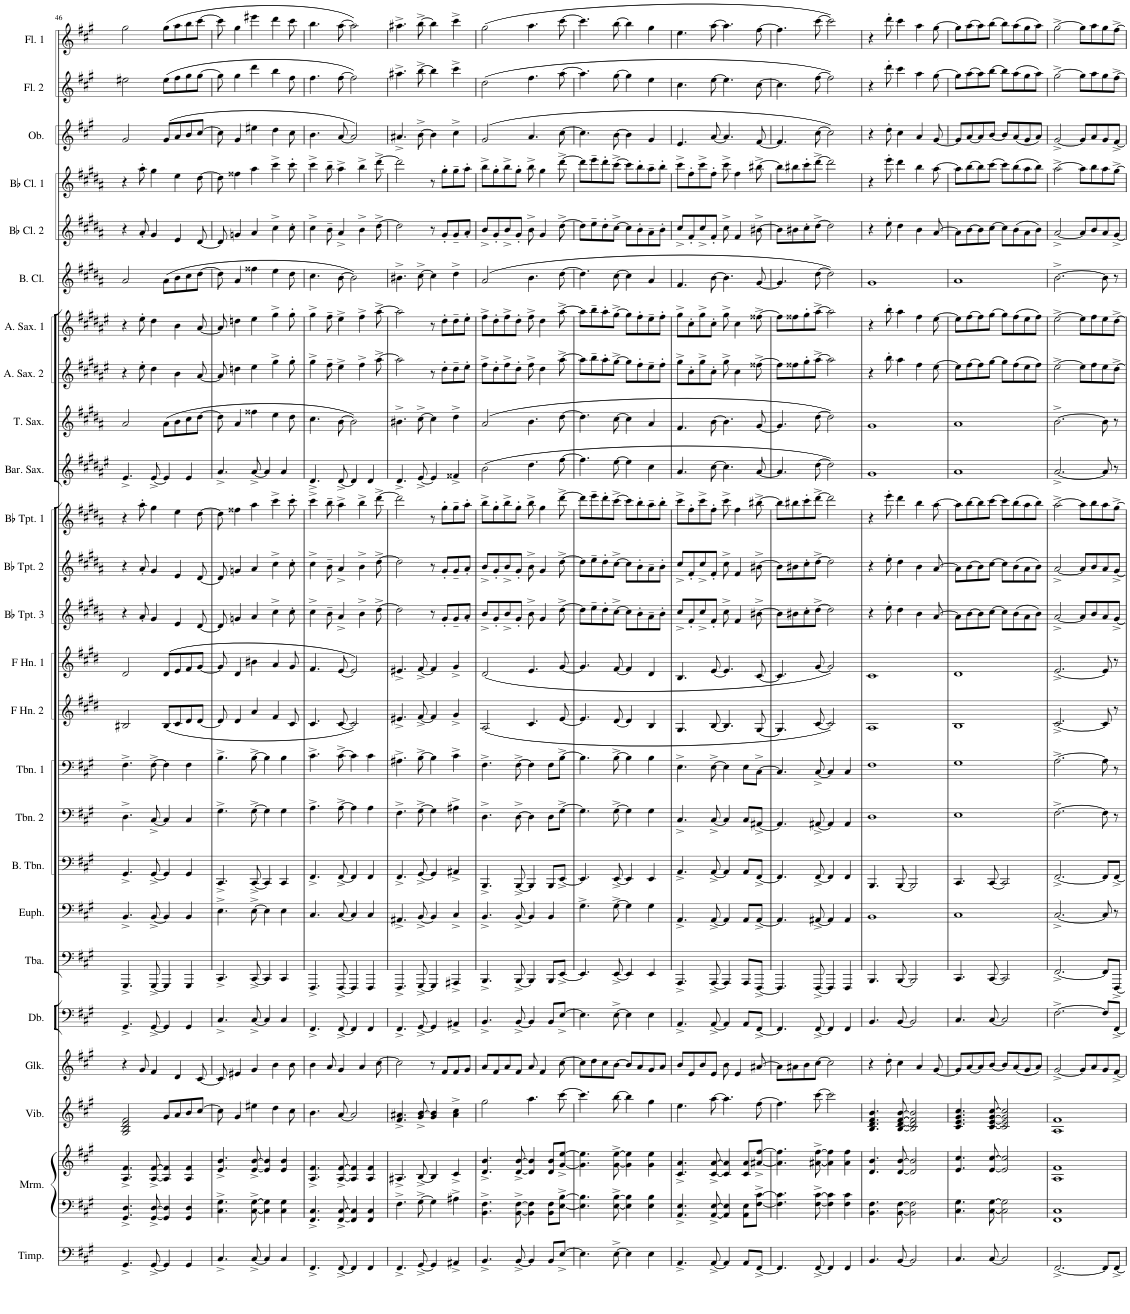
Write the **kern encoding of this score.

**kern	**kern	**kern	**kern	**kern	**kern	**kern	**kern	**kern	**kern	**kern	**kern	**kern	**kern	**kern	**kern	**kern	**kern	**kern	**kern	**kern	**kern	**kern	**kern	**kern	**kern
*part25	*part24	*part24	*part23	*part22	*part21	*part20	*part19	*part18	*part17	*part16	*part15	*part14	*part13	*part12	*part11	*part10	*part9	*part8	*part7	*part6	*part5	*part4	*part3	*part2	*part1
*staff26	*staff25	*staff24	*staff23	*staff22	*staff21	*staff20	*staff19	*staff18	*staff17	*staff16	*staff15	*staff14	*staff13	*staff12	*staff11	*staff10	*staff9	*staff8	*staff7	*staff6	*staff5	*staff4	*staff3	*staff2	*staff1
*I"Timpani	*I"Marimba	*	*I"Vibraphone	*I"Glockenspiel	*I"Double Bass	*I"Tuba	*I"Euphonium	*I"Bass Trombone	*I"Trombone 2	*I"Trombone 1	*I"F Horn 2	*I"F Horn 1	*I"Bb Trumpet 3	*I"Bb Trumpet 2	*I"Bb Trumpet 1	*I"Baritone Saxophone	*I"Tenor Saxophone	*I"Alto Saxophone 2	*I"Alto Saxophone 1	*I"Bass Clarinet	*I"Bb Clarinet 2	*I"Bb Clarinet 1	*I"Oboe	*I"Flute 2	*I"Flute 1
*I'Timp.	*I'Mrm.	*	*I'Vib.	*I'Glk.	*I'Db.	*I'Tba.	*I'Euph.	*I'B. Tbn.	*I'Tbn. 2	*I'Tbn. 1	*I'F Hn. 2	*I'F Hn. 1	*I'Bb Tpt. 3	*I'Bb Tpt. 2	*I'Bb Tpt. 1	*I'Bar. Sax.	*I'T. Sax.	*I'A. Sax. 2	*I'A. Sax. 1	*I'B. Cl.	*I'Bb Cl. 2	*I'Bb Cl. 1	*I'Ob.	*I'Fl. 2	*I'Fl. 1
!!LO:PB:g=z
*clefF4	*clefF4	*clefG2	*clefG2	*clefG2	*clefF4	*clefF4	*clefF4	*clefF4	*clefF4	*clefF4	*clefG2	*clefG2	*clefG2	*clefG2	*clefG2	*clefG2	*clefG2	*clefG2	*clefG2	*clefG2	*clefG2	*clefG2	*clefG2	*clefG2	*clefG2
*	*	*	*	*Trd-14c-24	*Trd7c12	*	*	*	*	*	*Trd4c7	*Trd4c7	*Trd1c2	*Trd1c2	*Trd1c2	*Trd12c21	*Trd8c14	*Trd5c9	*Trd5c9	*Trd8c14	*Trd1c2	*Trd1c2	*	*	*
*k[f#c#g#]	*k[f#c#g#]	*k[f#c#g#]	*k[f#c#g#]	*k[f#c#g#]	*k[f#c#g#]	*k[f#c#g#]	*k[f#c#g#]	*k[f#c#g#]	*k[f#c#g#]	*k[f#c#g#]	*k[f#c#g#d#]	*k[f#c#g#d#]	*k[f#c#g#d#a#]	*k[f#c#g#d#a#]	*k[f#c#g#d#a#]	*k[f#c#g#d#a#e#]	*k[f#c#g#d#a#]	*k[f#c#g#d#a#e#]	*k[f#c#g#d#a#e#]	*k[f#c#g#d#a#]	*k[f#c#g#d#a#]	*k[f#c#g#d#a#]	*k[f#c#g#]	*k[f#c#g#]	*k[f#c#g#]
*M4/4	*M4/4	*M4/4	*M4/4	*M4/4	*M4/4	*M4/4	*M4/4	*M4/4	*M4/4	*M4/4	*M4/4	*M4/4	*M4/4	*M4/4	*M4/4	*M4/4	*M4/4	*M4/4	*M4/4	*M4/4	*M4/4	*M4/4	*M4/4	*M4/4	*M4/4
=46	=46	=46	=46	=46	=46	=46	=46	=46	=46	=46	=46	=46	=46	=46	=46	=46	=46	=46	=46	=46	=46	=46	=46	=46	=46
4.GG#^/	4.GG#/^ 4.D/^	4.A/^ 4.f#/^	2G#/ 2B/ 2d/ 2f#/	4r	4.GG#^/	4.GGG#^/	4.BB^/	4.GG#^/	4.D^\	4.F#^\	2B#X/	2d#/	4r	4r	4r	4.e#^/	2a#/	4r	4r	2a#/	4r	4r	2g#/	2ee#X\	2gg#\
.	.	.	.	8g#/	.	.	.	.	.	.	.	.	8a#'/	8a#'/	8aa#'\	.	.	8ee#'\	8ee#'\	.	8a#'/	8aa#'\	.	.	.
[8GG#^/	[8GG#/^ [8D/^	[8A/^ [8f#/^	.	4f#/	[8GG#^/	[8GGG#^/	[8BB^/	[8GG#^/	[8C#^/	[8F#^\	.	.	4g#/	4g#/	4gg#\	[8e#^/	.	4dd#\	4dd#\	.	4g#/	4gg#\	.	.	.
4GG#/]	4GG#/] 4D/]	4A/] 4f#/]	8g#/L	.	4GG#/]	4GGG#/]	4BB/]	4GG#/]	4C#/]	4F#\]	(8B#/L	(8d#/L	.	.	.	4e#/]	(8a#\L	.	.	(8a#\L	.	.	(8g#/L	(8ee#\L	(8gg#\L
.	.	.	8a/	4d/	.	.	.	.	.	.	8c#/	8e/	4e/	4e/	4ee\	.	8b\	4b\	4b\	8b\	4e/	4ee\	8a/	8ff#\	8aa\
4GG#/	4GG#/ 4D/	4A/ 4f#/	8b/	.	4GG#/	4GGG#/	4BB/	4GG#/	4C#/	4F#\	8d#/	8f#/	.	.	.	4e#/	8cc#\	.	.	8cc#\	.	.	8b/	8gg#\	8bb\
.	.	.	[8cc#/J	[8c#/	.	.	.	.	.	.	[8d#/J	[8g#/J	[8d#/	[8d#/	[8dd#\	.	[8dd#\J	[8a#/	[8a#/	[8dd#\J	[8d#/	[8dd#\	[8cc#/J	[8gg#\J	[8ccc#\J
=47	=47	=47	=47	=47	=47	=47	=47	=47	=47	=47	=47	=47	=47	=47	=47	=47	=47	=47	=47	=47	=47	=47	=47	=47	=47
4.C#^/	4.C#\^ 4.G#\^	4.e/^ 4.b/^	8cc#\]	8c#/]	4.C#^/	4.CC#^/	4.E^\	4.CC#^/	4.G#^\	4.B^\	8d#/]	8g#/]	8d#/]	8d#/]	8dd#\]	4.a#^/	8dd#\]	8a#/]	8a#/]	8dd#\]	8d#/]	8dd#\]	8cc#\]	8gg#\]	8ccc#\]
.	.	.	4g#/	4e#X/	.	.	.	.	.	.	4d#/	4d#/	4gn/	4gn/	4ff##X\	.	4a#/	4ddn\	4ddn\	4a#/	4gn/	4ff##X\	4g#/	4gg#\	4gg#\
[8C#^/	[8C#\^ [8G#\^	[8e/^ [8b/^	4ee#X\	4g#/	[8C#^/	[8CC#^/	[8E^\	[8CC#^/	[8G#^\	[8B^\	4a/	4b#X\	4a#/	4a#/	4aa#\	[8a#^/	4ff##X\	4ee#\	4ee#\	4ff##X\	4a#/	4aa#\	4ee#X\	4ddd\	4eee#X\
4C#/]	4C#\] 4G#\]	4e/] 4b/]	.	.	4C#/]	4CC#/]	4E\]	4CC#/]	4G#\]	4B\]	.	.	.	.	.	4a#/]	.	.	.	.	.	.	.	.	.
.	.	.	4dd\	4b\	.	.	.	.	.	.	4f#/	4a/	4cc#^\	4cc#^\	4ccc#^\	.	4ee\	4gg#^\	4gg#^\	4ee\	4cc#^\	4ccc#^\	4dd\	4bb\	4ddd\
4C#/	4C#\ 4G#\	4e/ 4b/	.	.	4C#/	4CC#/	4E\	4CC#/	4G#\	4B\	.	.	.	.	.	4a#/	.	.	.	.	.	.	.	.	.
.	.	.	8cc#\	8b\	.	.	.	.	.	.	8c#/	8g#/	8cc#'\	8cc#'\	8ccc#'\	.	8dd#\	8gg#'\	8gg#'\	8dd#\	8cc#'\	8ccc#'\	8cc#\	8ff#\	8ccc#\
=48	=48	=48	=48	=48	=48	=48	=48	=48	=48	=48	=48	=48	=48	=48	=48	=48	=48	=48	=48	=48	=48	=48	=48	=48	=48
4.FF#^/	4.FF#/^ 4.C#/^	4.A/^ 4.f#/^	4.b\	4b\	4.FF#^/	4.FFF#^/	4.C#/	4.FF#^/	4.A^\	4.c#^\	4.c#/	4.f#/	4cc#^\	4cc#^\	4ccc#^\	4.d#^/	4.cc#\	4gg#^\	4gg#^\	4.cc#\	4cc#^\	4ccc#^\	4.b\	4.ff#\	4.bb\
.	.	.	.	8a/	.	.	.	.	.	.	.	.	8b~\	8b~\	8bb~\	.	.	8ff#~\	8ff#~\	.	8b~\	8bb~\	.	.	.
[8FF#^/	[8FF#/^ [8C#/^	[8A/^ [8f#/^	[8a/	4g#/	[8FF#^/	[8FFF#^/	[8C#/	[8FF#^/	[8A^\	[8c#^\	[8c#/	[8e/	4a#^/	4a#^/	4aa#^\	[8d#^/	[8b\	4ee#^\	4ee#^\	[8b\	4a#^/	4aa#^\	[8a/	[8ff#\	[8aa\
4FF#/]	4FF#/] 4C#/]	4A/] 4f#/]	2a/]	.	4FF#/]	4FFF#/]	4C#/]	4FF#/]	4A\]	4c#\]	2c#/])	2e/])	.	.	.	4d#/]	2b\])	.	.	2b\])	.	.	2a/])	2ff#\])	2aa\])
.	.	.	.	4a/	.	.	.	.	.	.	.	.	4b^\	4b^\	4bb^\	.	.	4ff#^\	4ff#^\	.	4b^\	4bb^\	.	.	.
4FF#/	4FF#/ 4C#/	4A/ 4f#/	.	.	4FF#/	4FFF#/	4C#/	4FF#/	4A\	4c#\	.	.	.	.	.	4d#/	.	.	.	.	.	.	.	.	.
.	.	.	.	[8cc#\	.	.	.	.	.	.	.	.	[8dd#^\	[8dd#^\	[8ddd#^\	.	.	[8aa#^\	[8aa#^\	.	[8dd#^\	[8ddd#^\	.	.	.
=49	=49	=49	=49	=49	=49	=49	=49	=49	=49	=49	=49	=49	=49	=49	=49	=49	=49	=49	=49	=49	=49	=49	=49	=49	=49
4.FF#^/	4.F#^\	4.A#X^/	4.f#/^ 4.a#X/^	2cc#\]	4.FF#^/	4.FFF#^/	4.AA#X^/	4.FF#^/	4.F#^\	4.A#X^\	4.e#X^/	4.e#X^/	2dd#\]	2dd#\]	2ddd#\]	4.d#^/	4.b#X^\	2aa#\]	2aa#\]	4.b#X^\	2dd#\]	2ddd#\]	4.a#X^/	4.aa#X^\	4.aa#X^\
[8GG#^/	[8G#^\	[8B^/	8g#/^ [8b/^	.	[8GG#^/	[8GGG#^/	[8BB^/	[8GG#^/	[8G#^\	[8B^\	[8f#^/	[8f#^/	.	.	.	[8e#^/	[8cc#^\	.	.	[8cc#^\	.	.	[8b^\	[8bb^\	[8bb^\
4GG#/]	4G#\]	4B/]	4g#/ 4b/]	8r	4GG#/]	4GGG#/]	4BB/]	4GG#/]	4G#\]	4B\]	4f#/]	4f#/]	8r	8r	8r	4e#/]	4cc#\]	8r	8r	4cc#\]	8r	8r	4b\]	4bb\]	4bb\]
.	.	.	.	8f#/L	.	.	.	.	.	.	.	.	8g#'/L	8g#'/L	8gg#'\L	.	.	8dd#'\L	8dd#'\L	.	8g#'/L	8gg#'\L	.	.	.
4AA#X^/	4A#X^\	4c#^/	4a#\^ 4cc#\^	8f#/	4AA#X^/	4AAA#X^/	4C#^/	4AA#X^/	4A#X^\	4c#^\	4g#^/	4g#^/	8g#~/	8g#~/	8gg#~\	4f##X^/	4dd#^\	8dd#~\	8dd#~\	4dd#^\	8g#~/	8gg#~\	4cc#^\	4ccc#^\	4ccc#^\
.	.	.	.	8g#/J	.	.	.	.	.	.	.	.	8a#'/J	8a#'/J	8aa#'\J	.	.	8ee#'\J	8ee#'\J	.	8a#'/J	8aa#'\J	.	.	.
=50	=50	=50	=50	=50	=50	=50	=50	=50	=50	=50	=50	=50	=50	=50	=50	=50	=50	=50	=50	=50	=50	=50	=50	=50	=50
4.BB^/	4.BB\^ 4.F#\^	4.d/^ 4.b/^	2gg#\	8a/L	4.BB^/	4.BBB^/	4.BB^/	4.BBB^/	4.D^\	4.F#^\	(2A/	(2d#/	8b^/L	8b^/L	8bb^\L	(2b\	(2a#/	8ff#^\L	8ff#^\L	(2a#/	8b^/L	8bb^\L	(2g#/	(2dd\	(2gg#\
.	.	.	.	8f#/	.	.	.	.	.	.	.	.	8g#'/	8g#'/	8gg#'\	.	.	8dd#'\	8dd#'\	.	8g#'/	8gg#'\	.	.	.
.	.	.	.	8a/	.	.	.	.	.	.	.	.	8b^/	8b^/	8bb^\	.	.	8ff#^\	8ff#^\	.	8b^/	8bb^\	.	.	.
[8BB^/	[8BB\^ [8F#\^	[8d/^ [8b/^	.	8f#/J	[8BB^/	[8BBB^/	[8BB^/	[8BBB^/	[8D^\	[8F#^\	.	.	8g#'/J	8g#'/J	8gg#'\J	.	.	8dd#'\J	8dd#'\J	.	8g#'/J	8gg#'\J	.	.	.
4BB/]	4BB\] 4F#\]	4d/] 4b/]	4.aa\	8a/	4BB/]	4BBB/]	4BB/]	4BBB/]	4D\]	4F#\]	4.c#/	4.e/	8b^\	8b^\	8bb^\	4.dd#\	4.b\	8ff#^\	8ff#^\	4.b\	8b^\	8bb^\	4.a/	4.ff#\	4.aa\
.	.	.	.	4f#/	.	.	.	.	.	.	.	.	4g#/	4g#/	4gg#\	.	.	4dd#\	4dd#\	.	4g#/	4gg#\	.	.	.
8BB/L	8BB\ 8F#\L	8d/ 8b/L	.	.	8BB/L	8BBB/L	4BB/	8BBB/L	8D\L	8F#\L	.	.	.	.	.	.	.	.	.	.	.	.	.	.	.
[8E^/J	[8E\^ [8B\^J	[8g#/^ [8ee/^J	[8ccc#\	[8cc#\	[8E^/J	[8EE^/J	.	[8EE^/J	[8G#^\J	[8B^\J	[8e/	[8g#/	[8dd#^\	[8dd#^\	[8ddd#^\	[8ff#\	[8dd#\	[8aa#^\	[8aa#^\	[8dd#\	[8dd#^\	[8ddd#^\	[8cc#\	[8aa\	[8ccc#\
=51	=51	=51	=51	=51	=51	=51	=51	=51	=51	=51	=51	=51	=51	=51	=51	=51	=51	=51	=51	=51	=51	=51	=51	=51	=51
4.E\]	4.E\] 4.B\]	4.g#\] 4.ee\]	4.ccc#\]	8cc#\L]	4.E\]	4.EE/]	4.G#^\	4.EE/]	4.G#\]	4.B\]	4.e/]	4.g#/]	8dd#\L]	8dd#\L]	8ddd#\L]	4.ff#\]	4.dd#\]	8aa#\L]	8aa#\L]	4.dd#\]	8dd#\L]	8ddd#\L]	4.cc#\]	4.aa\]	4.ccc#\]
.	.	.	.	8dd\	.	.	.	.	.	.	.	.	8ee~\	8ee~\	8eee~\	.	.	8bb~\	8bb~\	.	8ee~\	8eee~\	.	.	.
.	.	.	.	8cc#\	.	.	.	.	.	.	.	.	8dd#'\	8dd#'\	8ddd#'\	.	.	8aa#'\	8aa#'\	.	8dd#'\	8ddd#'\	.	.	.
[8E^\	[8E\^ [8B\^	[8g#\^ [8ee\^	[8bb\	[8b\J	[8E^\	[8EE^/	[8G#^\	[8EE^/	[8G#^\	[8B^\	[8d#/	[8f#/	[8cc#^\J	[8cc#^\J	[8ccc#^\J	[8ee#\	[8cc#\	[8gg#^\J	[8gg#^\J	[8cc#\	[8cc#^\J	[8ccc#^\J	[8b\	[8gg#\	[8bb\
4E\]	4E\] 4B\]	4g#\] 4ee\]	4bb\]	8b/L]	4E\]	4EE/]	4G#\]	4EE/]	4G#\]	4B\]	4d#/]	4f#/]	8cc#\L]	8cc#\L]	8ccc#\L]	4ee#\]	4cc#\]	8gg#\L]	8gg#\L]	4cc#\]	8cc#\L]	8ccc#\L]	4b\]	4gg#\]	4bb\]
.	.	.	.	8a/	.	.	.	.	.	.	.	.	8b'\	8b'\	8bb'\	.	.	8ff#'\	8ff#'\	.	8b'\	8bb'\	.	.	.
4E\	4E\ 4B\	4g#\ 4ee\	4gg#\	8g#/	4E\	4EE/	4G#\	4EE/	4G#\	4B\	4B/	4d#/	8a#~\	8a#~\	8aa#~\	4cc#\	4a#/	8ee#~\	8ee#~\	4a#/	8a#~\	8aa#~\	4g#/	4ee\	4gg#\
.	.	.	.	8a/J	.	.	.	.	.	.	.	.	8b'\J	8b'\J	8bb'\J	.	.	8ff#'\J	8ff#'\J	.	8b'\J	8bb'\J	.	.	.
=52	=52	=52	=52	=52	=52	=52	=52	=52	=52	=52	=52	=52	=52	=52	=52	=52	=52	=52	=52	=52	=52	=52	=52	=52	=52
4.AA^/	4.AA/^ 4.E/^	4.c#/^ 4.a/^	4.ee\	8b/L	4.AA^/	4.AAA^/	4.AA^/	4.AA^/	4.C#^/	4.E^\	4.G#/	4.B/	8cc#^/L	8cc#^/L	8ccc#^\L	4.a#/	4.f#/	8gg#^\L	8gg#^\L	4.f#/	8cc#^/L	8ccc#^\L	4.e/	4.cc#\	4.ee\
.	.	.	.	8e/	.	.	.	.	.	.	.	.	8f#'/	8f#'/	8ff#'\	.	.	8cc#'\	8cc#'\	.	8f#'/	8ff#'\	.	.	.
.	.	.	.	8b/	.	.	.	.	.	.	.	.	8cc#^/	8cc#^/	8ccc#^\	.	.	8gg#^\	8gg#^\	.	8cc#^/	8ccc#^\	.	.	.
[8AA^/	[8AA/^ [8E/^	[8c#/^ [8a/^	[8aa\	8e/J	[8AA^/	[8AAA^/	[8AA^/	[8AA^/	[8C#^/	[8E^\	[8B/	[8e/	8f#'/J	8f#'/J	8ff#'\J	[8cc#\	[8b\	8cc#'\J	8cc#'\J	[8b\	8f#'/J	8ff#'\J	[8a/	[8ee\	[8aa\
4AA/]	4AA/] 4E/]	4c#/] 4a/]	4.aa\]	8b\	4AA/]	4AAA/]	4AA/]	4AA/]	4C#/]	4E\]	4.B/]	4.e/]	8cc#^\	8cc#^\	8ccc#^\	4.cc#\]	4.b\]	8gg#^\	8gg#^\	4.b\]	8cc#^\	8ccc#^\	4.a/]	4.ee\]	4.aa\]
.	.	.	.	4e/	.	.	.	.	.	.	.	.	4f#/	4f#/	4ff#\	.	.	4cc#\	4cc#\	.	4f#/	4ff#\	.	.	.
8AA/L	8AA\ 8E\L	8c#/ 8a/L	.	.	8AA/L	8AAA/L	8AA/L	8AA/L	8C#/L	8E\L	.	.	.	.	.	.	.	.	.	.	.	.	.	.	.
[8FF#^/J	[8F#\^ [8c#\^J	[8a#X/^ [8ff#/^J	[8ff#\	[8a#X/	[8FF#^/J	[8FFF#^/J	[8AA^/J	[8FF#^/J	[8AA#X^/J	[8C#^\J	[8G#/	[8c#/	[8b#X^\	[8b#X^\	[8bb#X^\	[8a#/	[8g#/	[8ff##X^\	[8ff##X^\	[8g#/	[8b#X^\	[8bb#X^\	[8f#/	[8cc#\	[8ff#\
=53	=53	=53	=53	=53	=53	=53	=53	=53	=53	=53	=53	=53	=53	=53	=53	=53	=53	=53	=53	=53	=53	=53	=53	=53	=53
4.FF#/]	4.F#\] 4.c#\]	4.a#\] 4.ff#\]	4.ff#\]	8a#\L]	4.FF#/]	4.FFF#/]	4.AA/]	4.FF#/]	4.AA#/]	4.C#/]	4.G#/]	4.c#/]	8b#\L]	8b#\L]	8bb#\L]	4.a#/]	4.g#/]	8ff##\L]	8ff##\L]	4.g#/]	8b#\L]	8bb#\L]	4.f#/]	4.cc#\]	4.ff#\]
.	.	.	.	8a#X\	.	.	.	.	.	.	.	.	8b#X\	8b#X\	8bb#X\	.	.	8ff##X\	8ff##X\	.	8b#X\	8bb#X\	.	.	.
.	.	.	.	8b\	.	.	.	.	.	.	.	.	8cc#'\	8cc#'\	8ccc#'\	.	.	8gg#'\	8gg#'\	.	8cc#'\	8ccc#'\	.	.	.
[8FF#^/	[8F#\^ [8c#\^	[8a#X\^ [8ff#\^	[8ccc#\	[8cc#\J	[8FF#^/	[8FFF#^/	[8AA#X^/	[8FF#^/	[8AA#X^/	[8C#^/	[8c#/	[8g#/	[8dd#^\J	[8dd#^\J	[8ddd#^\J	[8dd#\	[8dd#\	[8aa#^\J	[8aa#^\J	[8dd#\	[8dd#^\J	[8ddd#^\J	[8cc#\	[8ff#\	[8ccc#\
4FF#/]	4F#\] 4c#\]	4a#\] 4ff#\]	2ccc#\]	2cc#\]	4FF#/]	4FFF#/]	4AA#/]	4FF#/]	4AA#/]	4C#/]	2c#/])	2g#/])	2dd#\]	2dd#\]	2ddd#\]	2dd#\])	2dd#\])	2aa#\]	2aa#\]	2dd#\])	2dd#\]	2ddd#\]	2cc#\])	2ff#\])	2ccc#\])
4FF#/	4F#\ 4c#\	4a#\ 4ff#\	.	.	4FF#/	4FFF#/	4AA#/	4FF#/	4AA#/	4C#/	.	.	.	.	.	.	.	.	.	.	.	.	.	.	.
=54	=54	=54	=54	=54	=54	=54	=54	=54	=54	=54	=54	=54	=54	=54	=54	=54	=54	=54	=54	=54	=54	=54	=54	=54	=54
4.BB/	4.BB\ 4.F#\	4.d/ 4.b/	4.B/ 4.d/ 4.f#/ 4.b/	4r	4.BB/	4.BBB/	1BB	4.BBB/	1D	1F#	1A	1c#	4r	4r	4r	1g#	1g#	4r	4r	1g#	4r	4r	4r	4r	4r
.	.	.	.	8dd'\	.	.	.	.	.	.	.	.	8ee'\	8ee'\	8eee'\	.	.	8bb'\	8bb'\	.	8ee'\	8eee'\	8dd'\	8ddd'\	8ddd'\
[8BB/	[8BB\ [8F#\	[8d/ [8b/	[8B/ [8d/ [8f#/ [8b/	4cc#\	[8BB/	[8BBB/	.	[8BBB/	.	.	.	.	4dd#\	4dd#\	4ddd#\	.	.	4aa#\	4aa#\	.	4dd#\	4ddd#\	4cc#\	4ccc#\	4ccc#\
2BB/]	2BB\] 2F#\]	2d/] 2b/]	2B/] 2d/] 2f#/] 2b/]	.	2BB/]	2BBB/]	.	2BBB/]	.	.	.	.	.	.	.	.	.	.	.	.	.	.	.	.	.
.	.	.	.	4a/	.	.	.	.	.	.	.	.	4b\	4b\	4bb\	.	.	4ff#\	4ff#\	.	4b\	4bb\	4a/	4aa\	4aa\
.	.	.	.	[8g#/	.	.	.	.	.	.	.	.	[8a#/	[8a#/	[8aa#\	.	.	[8ee#\	[8ee#\	.	[8a#/	[8aa#\	[8g#/	[8gg#\	[8gg#\
=55	=55	=55	=55	=55	=55	=55	=55	=55	=55	=55	=55	=55	=55	=55	=55	=55	=55	=55	=55	=55	=55	=55	=55	=55	=55
4.C#/	4.C#\ 4.G#\	4.e/ 4.cc#/	4.c#/ 4.e/ 4.g#/ 4.cc#/	8g#/L]	4.C#/	4.CC#/	1C#	4.CC#/	1E	1G#	1B	1d#	8a#\L]	8a#\L]	8aa#\L]	1a#	1a#	8ee#\L]	8ee#\L]	1a#	8a#\L]	8aa#\L]	8g#/L]	8gg#\L]	8gg#\L]
.	.	.	.	[8a/	.	.	.	.	.	.	.	.	[8b\	[8b\	[8bb\	.	.	[8ff#\	[8ff#\	.	[8b\	[8bb\	[8a/	[8aa\	[8aa\
.	.	.	.	8a/]	.	.	.	.	.	.	.	.	8b\]	8b\]	8bb\]	.	.	8ff#\]	8ff#\]	.	8b\]	8bb\]	8a/]	8aa\]	8aa\]
[8C#/	[8C#\ [8G#\	[8e/ [8cc#/	[8c#/ [8e/ [8g#/ [8cc#/	[8b/J	[8C#/	[8CC#/	.	[8CC#/	.	.	.	.	[8cc#\J	[8cc#\J	[8ccc#\J	.	.	[8gg#\J	[8gg#\J	.	[8cc#\J	[8ccc#\J	[8b/J	[8bb\J	[8bb\J
2C#/]	2C#\] 2G#\]	2e/] 2cc#/]	2c#/] 2e/] 2g#/] 2cc#/]	8b/L]	2C#/]	2CC#/]	.	2CC#/]	.	.	.	.	8cc#\L]	8cc#\L]	8ccc#\L]	.	.	8gg#\L]	8gg#\L]	.	8cc#\L]	8ccc#\L]	8b/L]	8bb\L]	8bb\L]
.	.	.	.	(8a/	.	.	.	.	.	.	.	.	(8b\	(8b\	(8bb\	.	.	(8ff#\	(8ff#\	.	(8b\	(8bb\	(8a/	(8aa\	(8aa\
.	.	.	.	8g#/	.	.	.	.	.	.	.	.	8a#\	8a#\	8aa#\	.	.	8ee#\	8ee#\	.	8a#\	8aa#\	8g#/	8gg#\	8gg#\
.	.	.	.	8a/J)	.	.	.	.	.	.	.	.	8b\J)	8b\J)	8bb\J)	.	.	8ff#\J)	8ff#\J)	.	8b\J)	8bb\J)	8a/J)	8aa\J)	8aa\J)
=56	=56	=56	=56	=56	=56	=56	=56	=56	=56	=56	=56	=56	=56	=56	=56	=56	=56	=56	=56	=56	=56	=56	=56	=56	=56
[2.FF#^/	1FF# 1C#	1A 1f#	1A 1f#	[2g#^/	[2.F#^\	[2.FF#^/	[2.C#^/	[2.FF#^/	[2.F#^\	[2.A^\	[2.c#^/	[2.e^/	[2a#^/	[2a#^/	[2aa#^\	[2.a#^/	[2.b^\	[2ee#^\	[2ee#^\	[2.b^\	[2a#^/	[2aa#^\	[2g#^/	[2gg#^\	[2gg#^\
.	.	.	.	8g#/L]	.	.	.	.	.	.	.	.	8a#/L]	8a#/L]	8aa#\L]	.	.	8ee#\L]	8ee#\L]	.	8a#/L]	8aa#\L]	8g#/L]	8gg#\L]	8gg#\L]
.	.	.	.	8a/	.	.	.	.	.	.	.	.	8b/	8b/	8bb\	.	.	8ff#\	8ff#\	.	8b/	8bb\	8a/	8aa\	8aa\
8FF#/L]	.	.	.	8g#/	8F#/L]	8FF#/L]	8C#/]	8FF#/L]	8F#\]	8A\]	8c#/]	8e/]	8a#/	8a#/	8aa#\	8a#/]	8b\]	8ee#\	8ee#\	8b\]	8a#/	8aa#\	8g#/	8gg#\	8gg#\
[8FF#^/J	.	.	.	[8f#^/J	[8FF#^/J	[8FFF#^/J	8r	[8FF#^/J	8r	8r	8r	8r	[8g#^/J	[8g#^/J	[8gg#^\J	8r	8r	[8dd#^\J	[8dd#^\J	8r	[8g#^/J	[8gg#^\J	[8f#^/J	[8ff#^\J	[8ff#^\J
=	=	=	=	=	=	=	=	=	=	=	=	=	=	=	=	=	=	=	=	=	=	=	=	=	=
*-	*-	*-	*-	*-	*-	*-	*-	*-	*-	*-	*-	*-	*-	*-	*-	*-	*-	*-	*-	*-	*-	*-	*-	*-	*-
